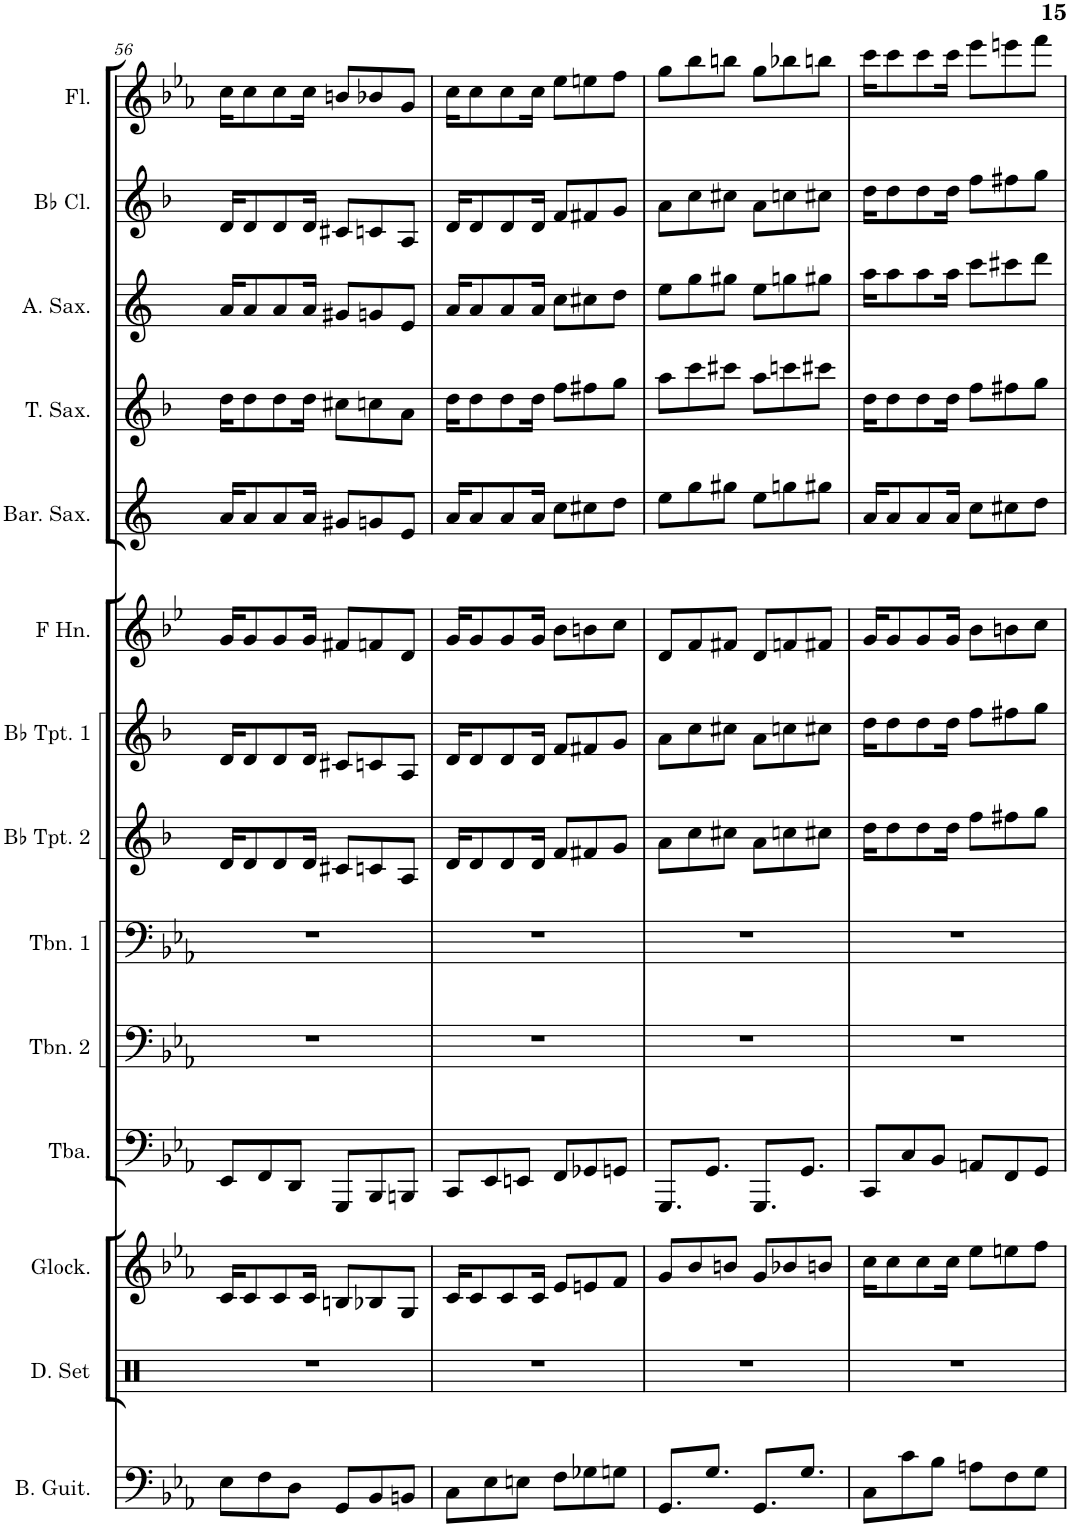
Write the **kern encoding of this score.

**kern	**kern	**kern	**kern	**kern	**kern	**kern	**kern	**kern	**kern	**kern	**kern	**kern	**kern
*part14	*part13	*part12	*part11	*part10	*part9	*part8	*part7	*part6	*part5	*part4	*part3	*part2	*part1
*staff14	*staff13	*staff12	*staff11	*staff10	*staff9	*staff8	*staff7	*staff6	*staff5	*staff4	*staff3	*staff2	*staff1
*I"Bass Guitar	*I"Drumset	*I"Glockenspiel	*I"Tuba	*I"Trombone 2	*I"Trombone 1	*I"Bb Trumpet 2	*I"Bb Trumpet 1	*I"Horn in F	*I"Baritone Saxophone	*I"Tenor Saxophone	*I"Alto Saxophone	*I"Bb Clarinet	*I"Flute
*I'B. Guit.	*I'D. Set	*I'Glock.	*I'Tba.	*I'Tbn. 2	*I'Tbn. 1	*I'Bb Tpt. 2	*I'Bb Tpt. 1	*	*I'Bar. Sax.	*I'T. Sax.	*I'A. Sax.	*I'Bb Cl.	*I'Fl.
!!LO:PB:g=z
*clefF4	*clefX	*clefG2	*clefF4	*clefF4	*clefF4	*clefG2	*clefG2	*clefG2	*clefG2	*clefG2	*clefG2	*clefG2	*clefG2
*Trd7c12	*	*Trd-14c-24	*	*	*	*Trd1c2	*Trd1c2	*Trd4c7	*Trd12c21	*Trd8c14	*Trd5c9	*Trd1c2	*
*k[b-e-a-]	*k[]	*k[b-e-a-]	*k[b-e-a-]	*k[b-e-a-]	*k[b-e-a-]	*k[b-]	*k[b-]	*k[b-e-]	*k[]	*k[b-]	*k[]	*k[b-]	*k[b-e-a-]
*M6/8	*M6/8	*M6/8	*M6/8	*M6/8	*M6/8	*M6/8	*M6/8	*M6/8	*M6/8	*M6/8	*M6/8	*M6/8	*M6/8
=56	=56	=56	=56	=56	=56	=56	=56	=56	=56	=56	=56	=56	=56
8E-\L	2.r	16c/KL	8EE-/L	2.r	2.r	16d/KL	16d/KL	16g/KL	16a/KL	16dd\KL	16a/KL	16d/KL	16cc\KL
.	.	8c/	.	.	.	8d/	8d/	8g/	8a/	8dd\	8a/	8d/	8cc\
8F\	.	.	8FF/	.	.	.	.	.	.	.	.	.	.
.	.	8c/	.	.	.	8d/	8d/	8g/	8a/	8dd\	8a/	8d/	8cc\
8D\J	.	.	8DD/J	.	.	.	.	.	.	.	.	.	.
.	.	16c/Jk	.	.	.	16d/Jk	16d/Jk	16g/Jk	16a/Jk	16dd\Jk	16a/Jk	16d/Jk	16cc\Jk
8GG/L	.	8Bn/L	8GGG/L	.	.	8c#X/L	8c#X/L	8f#X/L	8g#X/L	8cc#X\L	8g#X/L	8c#X/L	8bn/L
8BB-/	.	8B-X/	8BBB-/	.	.	8cn/	8cn/	8fn/	8gn/	8ccn\	8gn/	8cn/	8b-X/
8BBn/J	.	8G/J	8BBBn/J	.	.	8A/J	8A/J	8d/J	8e/J	8a\J	8e/J	8A/J	8g/J
=57	=57	=57	=57	=57	=57	=57	=57	=57	=57	=57	=57	=57	=57
8C\L	2.r	16c/KL	8CC/L	2.r	2.r	16d/KL	16d/KL	16g/KL	16a/KL	16dd\KL	16a/KL	16d/KL	16cc\KL
.	.	8c/	.	.	.	8d/	8d/	8g/	8a/	8dd\	8a/	8d/	8cc\
8E-\	.	.	8EE-/	.	.	.	.	.	.	.	.	.	.
.	.	8c/	.	.	.	8d/	8d/	8g/	8a/	8dd\	8a/	8d/	8cc\
8En\J	.	.	8EEn/J	.	.	.	.	.	.	.	.	.	.
.	.	16c/Jk	.	.	.	16d/Jk	16d/Jk	16g/Jk	16a/Jk	16dd\Jk	16a/Jk	16d/Jk	16cc\Jk
8F\L	.	8e-/L	8FF/L	.	.	8f/L	8f/L	8b-\L	8cc\L	8ff\L	8cc\L	8f/L	8ee-\L
8G-X\	.	8en/	8GG-X/	.	.	8f#X/	8f#X/	8bn\	8cc#X\	8ff#X\	8cc#X\	8f#X/	8een\
8Gn\J	.	8f/J	8GGn/J	.	.	8g/J	8g/J	8cc\J	8dd\J	8gg\J	8dd\J	8g/J	8ff\J
=58	=58	=58	=58	=58	=58	=58	=58	=58	=58	=58	=58	=58	=58
8.GG/L	2.r	8g/L	8.GGG/L	2.r	2.r	8a\L	8a\L	8d/L	8ee\L	8aa\L	8ee\L	8a\L	8gg\L
.	.	8b-/	.	.	.	8cc\	8cc\	8f/	8gg\	8ccc\	8gg\	8cc\	8bb-\
8.G/J	.	.	8.GG/J	.	.	.	.	.	.	.	.	.	.
.	.	8bn/J	.	.	.	8cc#X\J	8cc#X\J	8f#X/J	8gg#X\J	8ccc#X\J	8gg#X\J	8cc#X\J	8bbn\J
8.GG/L	.	8g/L	8.GGG/L	.	.	8a\L	8a\L	8d/L	8ee\L	8aa\L	8ee\L	8a\L	8gg\L
.	.	8b-X/	.	.	.	8ccn\	8ccn\	8fn/	8ggn\	8cccn\	8ggn\	8ccn\	8bb-X\
8.G/J	.	.	8.GG/J	.	.	.	.	.	.	.	.	.	.
.	.	8bn/J	.	.	.	8cc#X\J	8cc#X\J	8f#X/J	8gg#X\J	8ccc#X\J	8gg#X\J	8cc#X\J	8bbn\J
=59	=59	=59	=59	=59	=59	=59	=59	=59	=59	=59	=59	=59	=59
8C\L	2.r	16cc\KL	8CC/L	2.r	2.r	16dd\KL	16dd\KL	16g/KL	16a/KL	16dd\KL	16aa\KL	16dd\KL	16ccc\KL
.	.	8cc\	.	.	.	8dd\	8dd\	8g/	8a/	8dd\	8aa\	8dd\	8ccc\
8c\	.	.	8C/	.	.	.	.	.	.	.	.	.	.
.	.	8cc\	.	.	.	8dd\	8dd\	8g/	8a/	8dd\	8aa\	8dd\	8ccc\
8B-\J	.	.	8BB-/J	.	.	.	.	.	.	.	.	.	.
.	.	16cc\Jk	.	.	.	16dd\Jk	16dd\Jk	16g/Jk	16a/Jk	16dd\Jk	16aa\Jk	16dd\Jk	16ccc\Jk
8An\L	.	8ee-\L	8AAn/L	.	.	8ff\L	8ff\L	8b-\L	8cc\L	8ff\L	8ccc\L	8ff\L	8eee-\L
8F\	.	8een\	8FF/	.	.	8ff#X\	8ff#X\	8bn\	8cc#X\	8ff#X\	8ccc#X\	8ff#X\	8eeen\
8G\J	.	8ff\J	8GG/J	.	.	8gg\J	8gg\J	8cc\J	8dd\J	8gg\J	8ddd\J	8gg\J	8fff\J
=	=	=	=	=	=	=	=	=	=	=	=	=	=
*-	*-	*-	*-	*-	*-	*-	*-	*-	*-	*-	*-	*-	*-
